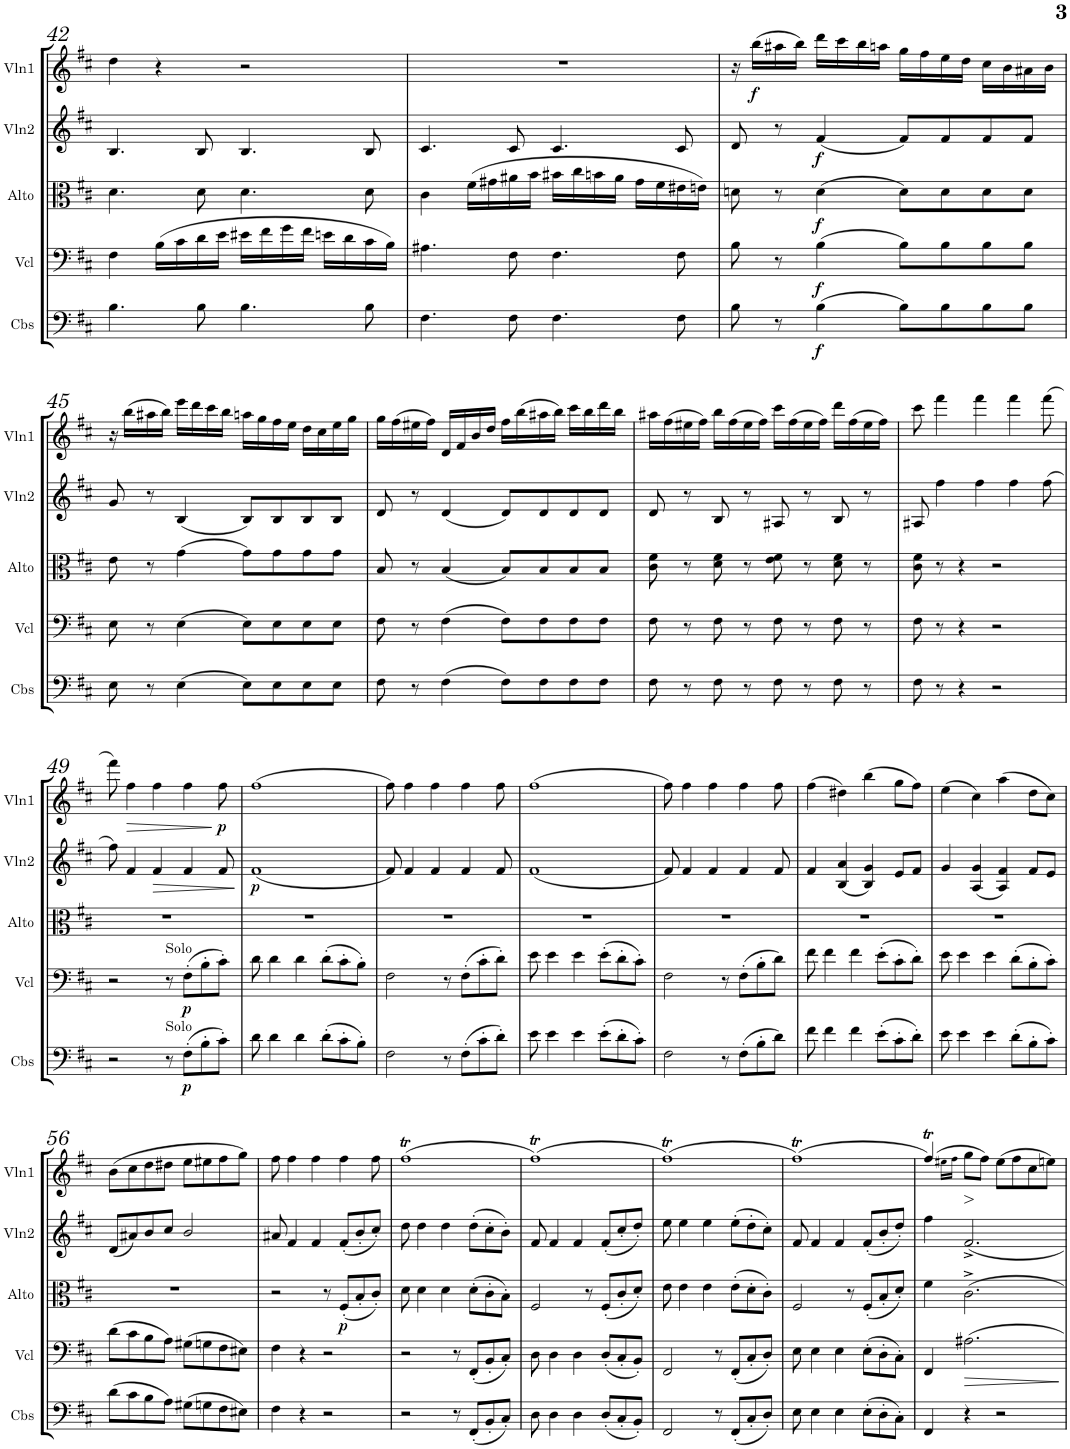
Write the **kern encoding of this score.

**kern	**dynam	**kern	**dynam	**kern	**dynam	**kern	**dynam	**kern	**dynam
*part5	*part5	*part4	*part4	*part3	*part3	*part2	*part2	*part1	*part1
*staff5	*staff5	*staff4	*staff4	*staff3	*staff3	*staff2	*staff2	*staff1	*staff1
*I"Contrebasse	*	*I"Violoncelle	*	*I"Alto	*	*I"Violon 2	*	*I"Violon 1	*
*I'Cbs	*	*I'Vcl	*	*I'Alto	*	*I'Vln2	*	*I'Vln1	*
!!LO:PB:g=z
*clefF4	*	*clefF4	*	*clefC3	*	*clefG2	*	*clefG2	*
*Trd7c12	*	*	*	*	*	*	*	*	*
*k[f#c#]	*	*k[f#c#]	*	*k[f#c#]	*	*k[f#c#]	*	*k[f#c#]	*
*M4/4	*	*M4/4	*	*M4/4	*	*M4/4	*	*M4/4	*
*met(c)	*	*met(c)	*	*met(c)	*	*met(c)	*	*met(c)	*
=42	=42	=42	=42	=42	=42	=42	=42	=42	=42
4.B\	.	4F#\	.	4.d\	.	4.B/	.	4dd\	.
.	.	(16B\LL	.	.	.	.	.	4r	.
.	.	16c#\	.	.	.	.	.	.	.
8B\	.	16d\	.	8d\	.	8B/	.	.	.
.	.	16e\JJ	.	.	.	.	.	.	.
4.B\	.	16e#X\LL	.	4.d\	.	4.B/	.	2r	.
.	.	16f#\	.	.	.	.	.	.	.
.	.	16g\	.	.	.	.	.	.	.
.	.	16f#\JJ	.	.	.	.	.	.	.
.	.	16en\LL	.	.	.	.	.	.	.
.	.	16d\	.	.	.	.	.	.	.
8B\	.	16c#\	.	8d\	.	8B/	.	.	.
.	.	16B\JJ)	.	.	.	.	.	.	.
=43	=43	=43	=43	=43	=43	=43	=43	=43	=43
4.F#\	.	4.A#X\	.	4c#\	.	4.c#/	.	1r	.
.	.	.	.	(16f#\LL	.	.	.	.	.
.	.	.	.	16g#X\	.	.	.	.	.
8F#\	.	8F#\	.	16a#X\	.	8c#/	.	.	.
.	.	.	.	16b\JJ	.	.	.	.	.
4.F#\	.	4.F#\	.	16b#X\LL	.	4.c#/	.	.	.
.	.	.	.	16cc#\	.	.	.	.	.
.	.	.	.	16bn\	.	.	.	.	.
.	.	.	.	16a#\JJ	.	.	.	.	.
.	.	.	.	16g#\LL	.	.	.	.	.
.	.	.	.	16f#\	.	.	.	.	.
8F#\	.	8F#\	.	16e#X\	.	8c#/	.	.	.
.	.	.	.	16en\JJ)	.	.	.	.	.
=44	=44	=44	=44	=44	=44	=44	=44	=44	=44
8B\	.	8B\	.	8dn\	.	8d/	.	16r	.
!	!	!	!	!	!	!	!	!	!LO:DY:b
.	.	.	.	.	.	.	.	(16bb\LL	f
8r	.	8r	.	8r	.	8r	.	16aa#X\	.
.	.	.	.	.	.	.	.	16bb\JJ)	.
!	!LO:DY:b	!	!LO:DY:b	!	!LO:DY:b	!	!LO:DY:b	!	!
(4B\	f	(4B\	f	(4d\	f	(4f#/	f	16ddd\LL	.
.	.	.	.	.	.	.	.	16ccc#\	.
.	.	.	.	.	.	.	.	16bb\	.
.	.	.	.	.	.	.	.	16aan\JJ	.
8B\L)	.	8B\L)	.	8d\L)	.	8f#/L)	.	16gg\LL	.
.	.	.	.	.	.	.	.	16ff#\	.
8B\	.	8B\	.	8d\	.	8f#/	.	16ee\	.
.	.	.	.	.	.	.	.	16dd\JJ	.
8B\	.	8B\	.	8d\	.	8f#/	.	16cc#\LL	.
.	.	.	.	.	.	.	.	16b\	.
8B\J	.	8B\J	.	8d\J	.	8f#/J	.	16a#X\	.
.	.	.	.	.	.	.	.	16b\JJ	.
!!LO:LB:g=z
=45	=45	=45	=45	=45	=45	=45	=45	=45	=45
8E\	.	8E\	.	8e\	.	8g/	.	16r	.
.	.	.	.	.	.	.	.	(16bb\LL	.
8r	.	8r	.	8r	.	8r	.	16aa#X\	.
.	.	.	.	.	.	.	.	16bb\JJ)	.
(4E\	.	(4E\	.	(4g\	.	(4B/	.	16eee\LL	.
.	.	.	.	.	.	.	.	16ddd\	.
.	.	.	.	.	.	.	.	16ccc#\	.
.	.	.	.	.	.	.	.	16bb\JJ	.
8E\L)	.	8E\L)	.	8g\L)	.	8B/L)	.	16aan\LL	.
.	.	.	.	.	.	.	.	16gg\	.
8E\	.	8E\	.	8g\	.	8B/	.	16ff#\	.
.	.	.	.	.	.	.	.	16ee\JJ	.
8E\	.	8E\	.	8g\	.	8B/	.	16dd\LL	.
.	.	.	.	.	.	.	.	16cc#\	.
8E\J	.	8E\J	.	8g\J	.	8B/J	.	16ee\	.
.	.	.	.	.	.	.	.	16gg\JJ	.
=46	=46	=46	=46	=46	=46	=46	=46	=46	=46
8F#\	.	8F#\	.	8B/	.	8d/	.	16gg\LL	.
.	.	.	.	.	.	.	.	(16ff#\	.
8r	.	8r	.	8r	.	8r	.	16ee#X\	.
.	.	.	.	.	.	.	.	16ff#\JJ)	.
(4F#\	.	(4F#\	.	(4B/	.	(4d/	.	16d/LL	.
.	.	.	.	.	.	.	.	16f#/	.
.	.	.	.	.	.	.	.	16b/	.
.	.	.	.	.	.	.	.	16dd/JJ	.
8F#\L)	.	8F#\L)	.	8B/L)	.	8d/L)	.	16ff#\LL	.
.	.	.	.	.	.	.	.	(16bb\	.
8F#\	.	8F#\	.	8B/	.	8d/	.	16aa#X\	.
.	.	.	.	.	.	.	.	16bb\JJ)	.
8F#\	.	8F#\	.	8B/	.	8d/	.	16ccc#\LL	.
.	.	.	.	.	.	.	.	16bb\	.
8F#\J	.	8F#\J	.	8B/J	.	8d/J	.	16ddd\	.
.	.	.	.	.	.	.	.	16bb\JJ	.
=47	=47	=47	=47	=47	=47	=47	=47	=47	=47
8F#\	.	8F#\	.	8c#\ 8f#\	.	8d/	.	16aa#X\LL	.
.	.	.	.	.	.	.	.	(16ff#\	.
8r	.	8r	.	8r	.	8r	.	16ee#X\	.
.	.	.	.	.	.	.	.	16ff#\JJ)	.
8F#\	.	8F#\	.	8d\ 8f#\	.	8B/	.	16bb\LL	.
.	.	.	.	.	.	.	.	(16ff#\	.
8r	.	8r	.	8r	.	8r	.	16ee#\	.
.	.	.	.	.	.	.	.	16ff#\JJ)	.
8F#\	.	8F#\	.	8e\ 8f#\	.	8A#X/	.	16ccc#\LL	.
.	.	.	.	.	.	.	.	(16ff#\	.
8r	.	8r	.	8r	.	8r	.	16ee#\	.
.	.	.	.	.	.	.	.	16ff#\JJ)	.
8F#\	.	8F#\	.	8d\ 8f#\	.	8B/	.	16ddd\LL	.
.	.	.	.	.	.	.	.	(16ff#\	.
8r	.	8r	.	8r	.	8r	.	16ee#\	.
.	.	.	.	.	.	.	.	16ff#\JJ)	.
=48	=48	=48	=48	=48	=48	=48	=48	=48	=48
8F#\	.	8F#\	.	8c#\ 8f#\	.	8A#X/	.	8ccc#\	.
8r	.	8r	.	8r	.	4ff#\	.	4fff#\	.
4r	.	4r	.	4r	.	.	.	.	.
.	.	.	.	.	.	4ff#\	.	4fff#\	.
2r	.	2r	.	2r	.	.	.	.	.
.	.	.	.	.	.	4ff#\	.	4fff#\	.
.	.	.	.	.	.	(8ff#\	.	(8fff#\	.
!!LO:LB:g=z
=49	=49	=49	=49	=49	=49	=49	=49	=49	=49
2r	.	2r	.	1r	.	8ff#\)	.	8fff#\)	.
!	!	!	!	!	!	!	!	!	!LO:HP:b
.	.	.	.	.	.	4f#/	.	4ff#\	>
!	!	!	!	!	!	!	!LO:HP:b	!	!
.	.	.	.	.	.	4f#/	>	4ff#\	.
!	!	!LO:TX:a:t=Solo	!	!	!	!	!	!	!
!LO:TX:a:t=Solo	!	!	!	!	!	!	!	!	!
8r	.	8r	.	.	.	.	.	.	.
!	!LO:DY:b	!	!LO:DY:b	!	!	!	!	!	!
(8F#'\L	p	(8F#'\L	p	.	.	4f#/	.	4ff#\	.
8B'\	.	8B'\	.	.	.	.	.	.	.
!	!	!	!	!	!	!	!	!	!LO:DY:n=1:b
8c#'\J)	.	8c#'\J)	.	.	.	8f#/	.	8ff#\	] p
.	.	.	.	.	.	.	]	.	.
=50	=50	=50	=50	=50	=50	=50	=50	=50	=50
!	!	!	!	!	!	!	!LO:DY:b	!	!
8d\	.	8d\	.	1r	.	(1f#	p	(1ff#	.
4d\	.	4d\	.	.	.	.	.	.	.
4d\	.	4d\	.	.	.	.	.	.	.
(8d'\L	.	(8d'\L	.	.	.	.	.	.	.
8c#'\	.	8c#'\	.	.	.	.	.	.	.
8B'\J)	.	8B'\J)	.	.	.	.	.	.	.
=51	=51	=51	=51	=51	=51	=51	=51	=51	=51
2F#\	.	2F#\	.	1r	.	8f#/)	.	8ff#\)	.
.	.	.	.	.	.	4f#/	.	4ff#\	.
.	.	.	.	.	.	4f#/	.	4ff#\	.
8r	.	8r	.	.	.	.	.	.	.
(8F#'\L	.	(8F#'\L	.	.	.	4f#/	.	4ff#\	.
8c#'\	.	8c#'\	.	.	.	.	.	.	.
8d'\J)	.	8d'\J)	.	.	.	8f#/	.	8ff#\	.
=52	=52	=52	=52	=52	=52	=52	=52	=52	=52
8e\	.	8e\	.	1r	.	(1f#	.	(1ff#	.
4e\	.	4e\	.	.	.	.	.	.	.
4e\	.	4e\	.	.	.	.	.	.	.
(8e'\L	.	(8e'\L	.	.	.	.	.	.	.
8d'\	.	8d'\	.	.	.	.	.	.	.
8c#'\J)	.	8c#'\J)	.	.	.	.	.	.	.
=53	=53	=53	=53	=53	=53	=53	=53	=53	=53
2F#\	.	2F#\	.	1r	.	8f#/)	.	8ff#\)	.
.	.	.	.	.	.	4f#/	.	4ff#\	.
.	.	.	.	.	.	4f#/	.	4ff#\	.
8r	.	8r	.	.	.	.	.	.	.
(8F#'\L	.	(8F#'\L	.	.	.	4f#/	.	4ff#\	.
8B'\	.	8B'\	.	.	.	.	.	.	.
8d\J)	.	8d\J)	.	.	.	8f#/	.	8ff#\	.
=54	=54	=54	=54	=54	=54	=54	=54	=54	=54
8f#\	.	8f#\	.	1r	.	4f#/	.	(4ff#\	.
4f#\	.	4f#\	.	.	.	.	.	.	.
.	.	.	.	.	.	(4B/ 4a/	.	4dd#X\)	.
4f#\	.	4f#\	.	.	.	.	.	.	.
.	.	.	.	.	.	4B/ 4g/)	.	(4bb\	.
(8e'\L	.	(8e'\L	.	.	.	.	.	.	.
8c#'\	.	8c#'\	.	.	.	8e/L	.	8gg\L	.
8d'\J)	.	8d'\J)	.	.	.	8f#/J	.	8ff#\J)	.
=55	=55	=55	=55	=55	=55	=55	=55	=55	=55
8e\	.	8e\	.	1r	.	4g/	.	(4ee\	.
4e\	.	4e\	.	.	.	.	.	.	.
.	.	.	.	.	.	(4A/ 4g/	.	4cc#\)	.
4e\	.	4e\	.	.	.	.	.	.	.
.	.	.	.	.	.	4A/ 4f#/)	.	(4aa\	.
(8d'\L	.	(8d'\L	.	.	.	.	.	.	.
8B'\	.	8B'\	.	.	.	8f#/L	.	8dd\L	.
8c#'\J)	.	8c#'\J)	.	.	.	8e/J	.	8cc#\J)	.
!!LO:LB:g=z
=56	=56	=56	=56	=56	=56	=56	=56	=56	=56
(8d\L	.	(8d\L	.	1r	.	(8d/L	.	(8b\L	.
8c#\	.	8c#\	.	.	.	8a#X/)	.	8cc#\	.
8B\	.	8B\	.	.	.	8b/	.	8dd\	.
8A\J)	.	8A\J)	.	.	.	8cc#/J	.	8dd#X\J	.
(8G#X\L	.	(8G#X\L	.	.	.	2b/	.	8ee\L	.
8Gn\	.	8Gn\	.	.	.	.	.	8ee#X\	.
8F#\	.	8F#\	.	.	.	.	.	8ff#\	.
8E#X\J)	.	8E#X\J)	.	.	.	.	.	8gg\J)	.
=57	=57	=57	=57	=57	=57	=57	=57	=57	=57
4F#\	.	4F#\	.	2r	.	8a#X/	.	8ff#\	.
.	.	.	.	.	.	4f#/	.	4ff#\	.
4r	.	4r	.	.	.	.	.	.	.
.	.	.	.	.	.	4f#/	.	4ff#\	.
2r	.	2r	.	8r	.	.	.	.	.
!	!	!	!	!	!LO:DY:b	!	!	!	!
.	.	.	.	(8F#'/L	p	(8f#'/L	.	4ff#\	.
.	.	.	.	8B'/	.	8b'/	.	.	.
.	.	.	.	8c#'/J)	.	8cc#'/J)	.	8ff#\	.
=58	=58	=58	=58	=58	=58	=58	=58	=58	=58
2r	.	2r	.	8d\	.	8dd\	.	(1ff#>	.
.	.	.	.	4d\	.	4dd\	.	.	.
.	.	.	.	4d\	.	4dd\	.	.	.
8r	.	8r	.	.	.	.	.	.	.
(8FF#'/L	.	(8FF#'/L	.	(8d'\L	.	(8dd'\L	.	.	.
8BB'/	.	8BB'/	.	8c#'\	.	8cc#'\	.	.	.
8C#'/J)	.	8C#'/J)	.	8B'\J)	.	8b'\J)	.	.	.
=59	=59	=59	=59	=59	=59	=59	=59	=59	=59
8D\	.	8D\	.	2F#/	.	8f#/	.	(1ff#>)	.
4D\	.	4D\	.	.	.	4f#/	.	.	.
4D\	.	4D\	.	.	.	4f#/	.	.	.
.	.	.	.	8r	.	.	.	.	.
(8D'/L	.	(8D'/L	.	(8F#'/L	.	(8f#'/L	.	.	.
8C#'/	.	8C#'/	.	8c#'/	.	8cc#'/	.	.	.
8BB'/J)	.	8BB'/J)	.	8d'/J)	.	8dd'/J)	.	.	.
=60	=60	=60	=60	=60	=60	=60	=60	=60	=60
2FF#/	.	2FF#/	.	8e\	.	8ee\	.	(1ff#>)	.
.	.	.	.	4e\	.	4ee\	.	.	.
.	.	.	.	4e\	.	4ee\	.	.	.
8r	.	8r	.	.	.	.	.	.	.
(8FF#'/L	.	(8FF#'/L	.	(8e'\L	.	(8ee'\L	.	.	.
8C#'/	.	8C#'/	.	8d'\	.	8dd'\	.	.	.
8D'/J)	.	8D'/J)	.	8c#'\J)	.	8cc#'\J)	.	.	.
=61	=61	=61	=61	=61	=61	=61	=61	=61	=61
8E\	.	8E\	.	2F#/	.	8f#/	.	(1ff#>)	.
4E\	.	4E\	.	.	.	4f#/	.	.	.
4E\	.	4E\	.	.	.	4f#/	.	.	.
.	.	.	.	8r	.	.	.	.	.
(8E'\L	.	(8E'\L	.	(8F#'/L	.	(8f#'/L	.	.	.
8D'\	.	8D'\	.	8B'/	.	8b'/	.	.	.
8C#'\J)	.	8C#'\J)	.	8d'/J)	.	8dd'/J)	.	.	.
=62	=62	=62	=62	=62	=62	=62	=62	=62	=62
*	*	*	*	*	*	*	*	*^	*
4FF#/	.	4FF#/	.	4f#\	.	4ff#\	.	(4ff#>/)	16ryy	.
.	.	.	.	.	.	.	.	.	16ee#X!\LL	.
.	.	.	.	.	.	.	.	.	16ff#!\JJ	.
.	.	.	.	.	.	.	.	.	2ryy	.
!	!	!	!LO:HP:b	!	!	!	!	!	!	!LO:HP:b
4r	.	2.A#X\	>	2.c#^\	.	2.f#^/	.	8gg\L	.	>
.	.	.	.	.	.	.	.	8ff#\J)	.	]
2r	.	.	.	.	.	.	.	(8ee#\L	.	.
.	.	.	.	.	.	.	.	8ff#\	.	.
.	.	.	.	.	.	.	.	.	4ryy	.
.	.	.	.	.	.	.	.	8cc#\	.	.
.	.	.	.	.	.	.	.	8een\J)	.	.
.	.	.	.	.	.	.	.	.	16ryy	.
*	*	*	*	*	*	*	*	*v	*v	*
.	.	.	]	.	.	.	.	.	.
=	=	=	=	=	=	=	=	=	=
*-	*-	*-	*-	*-	*-	*-	*-	*-	*-
